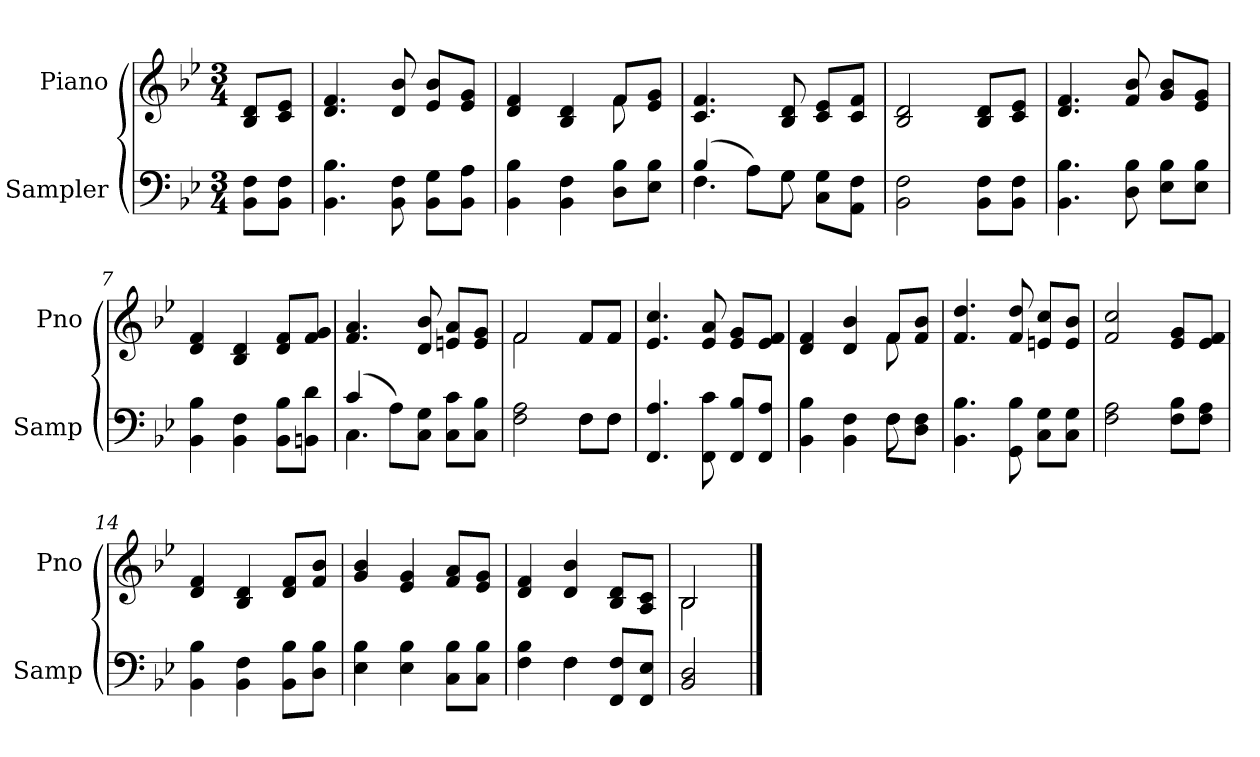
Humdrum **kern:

**kern	**kern
*part2	*part1
*staff2	*staff1
*I"Sampler	*I"Piano
*I'Samp	*I'Pno
*clefF4	*clefG2
*k[b-e-]	*k[b-e-]
*B-:	*B-:
*M3/4	*M3/4
=1	=1
8BB-\ 8F\L	8B-/ 8d/L
8BB-\ 8F\J	8c/ 8e-/J
=2	=2
4.BB- 4.B-	4.d 4.f
8BB- 8F	8d 8b-
8BB-\ 8G\L	8e-/ 8b-/L
8BB-\ 8A\J	8e-/ 8g/J
=3	=3
*	*^
4BB- 4B-	4d 4f	2ryy
4BB- 4F	4B- 4d	.
8D\ 8B-\L	8f/L	8f
8E-\ 8B-\J	8e-/ 8g/J	8ryy
*	*v	*v
=4	=4
*^	*
(4B-/	4.F	4.c 4.f
8A\L)	.	.
8G\J	8G	8B- 8d
8C\ 8G\L	4ryy	8c/ 8e-/L
8AA\ 8F\J	.	8c/ 8f/J
*v	*v	*
=5	=5
2BB- 2F	2B- 2d
8BB-\ 8F\L	8B-/ 8d/L
8BB-\ 8F\J	8c/ 8e-/J
=6	=6
4.BB- 4.B-	4.d 4.f
8D 8B-	8f 8b-
8E-\ 8B-\L	8g/ 8b-/L
8E-\ 8B-\J	8e-/ 8g/J
=7	=7
4BB- 4B-	4d 4f
4BB- 4F	4B- 4d
8BB-\ 8B-\L	8d/ 8f/L
8BBn\ 8d\J	8f/ 8g/J
=8	=8
*^	*
(4c/	4.C	4.f 4.a
8A\L)	.	.
8C\ 8G\J	4.ryy	8d 8b-
8C\ 8c\L	.	8en/ 8a/L
8C\ 8B-\J	.	8e/ 8g/J
=9	=9	=9
*	*	*^
2F 2A	2ryy	2f/	2f
8F\L	8F\L	8f/L	8f/L
8F\J	8F\J	8f/J	8f/J
*v	*v	*	*
*	*v	*v
=10	=10
4.FF 4.A	4.e- 4.cc
8FF 8c	8e- 8a
8FF/ 8B-/L	8e-/ 8g/L
8FF/ 8A/J	8e-/ 8f/J
=11	=11
*^	*^
4BB- 4B-	2ryy	4d 4f	2ryy
4BB- 4F	.	4d 4b-	.
8F\L	8F	8f/L	8f
8D\ 8F\J	8ryy	8f/ 8b-/J	8ryy
*v	*v	*	*
*	*v	*v
=12	=12
4.BB- 4.B-	4.f 4.dd
8GG 8B-	8f 8dd
8C\ 8G\L	8en/ 8cc/L
8C\ 8G\J	8e/ 8b-/J
=13	=13
2F 2A	2f 2cc
8F\ 8B-\L	8e-/ 8g/L
8F\ 8A\J	8e-/ 8f/J
=14	=14
4BB- 4B-	4d 4f
4BB- 4F	4B- 4d
8BB-\ 8B-\L	8d/ 8f/L
8D\ 8B-\J	8f/ 8b-/J
=15	=15
4E- 4B-	4g 4b-
4E- 4B-	4e- 4g
8C\ 8B-\L	8f/ 8a/L
8C\ 8B-\J	8e-/ 8g/J
=16	=16
*^	*
4F 4B-	4ryy	4d 4f
4F\	4F	4d 4b-
8FF/ 8F/L	4ryy	8B-/ 8d/L
8FF/ 8E-/J	.	8A/ 8c/J
*v	*v	*
=17	=17
*	*^
2BB- 2D	2B-/	2B-
*	*v	*v
==	==
*-	*-
